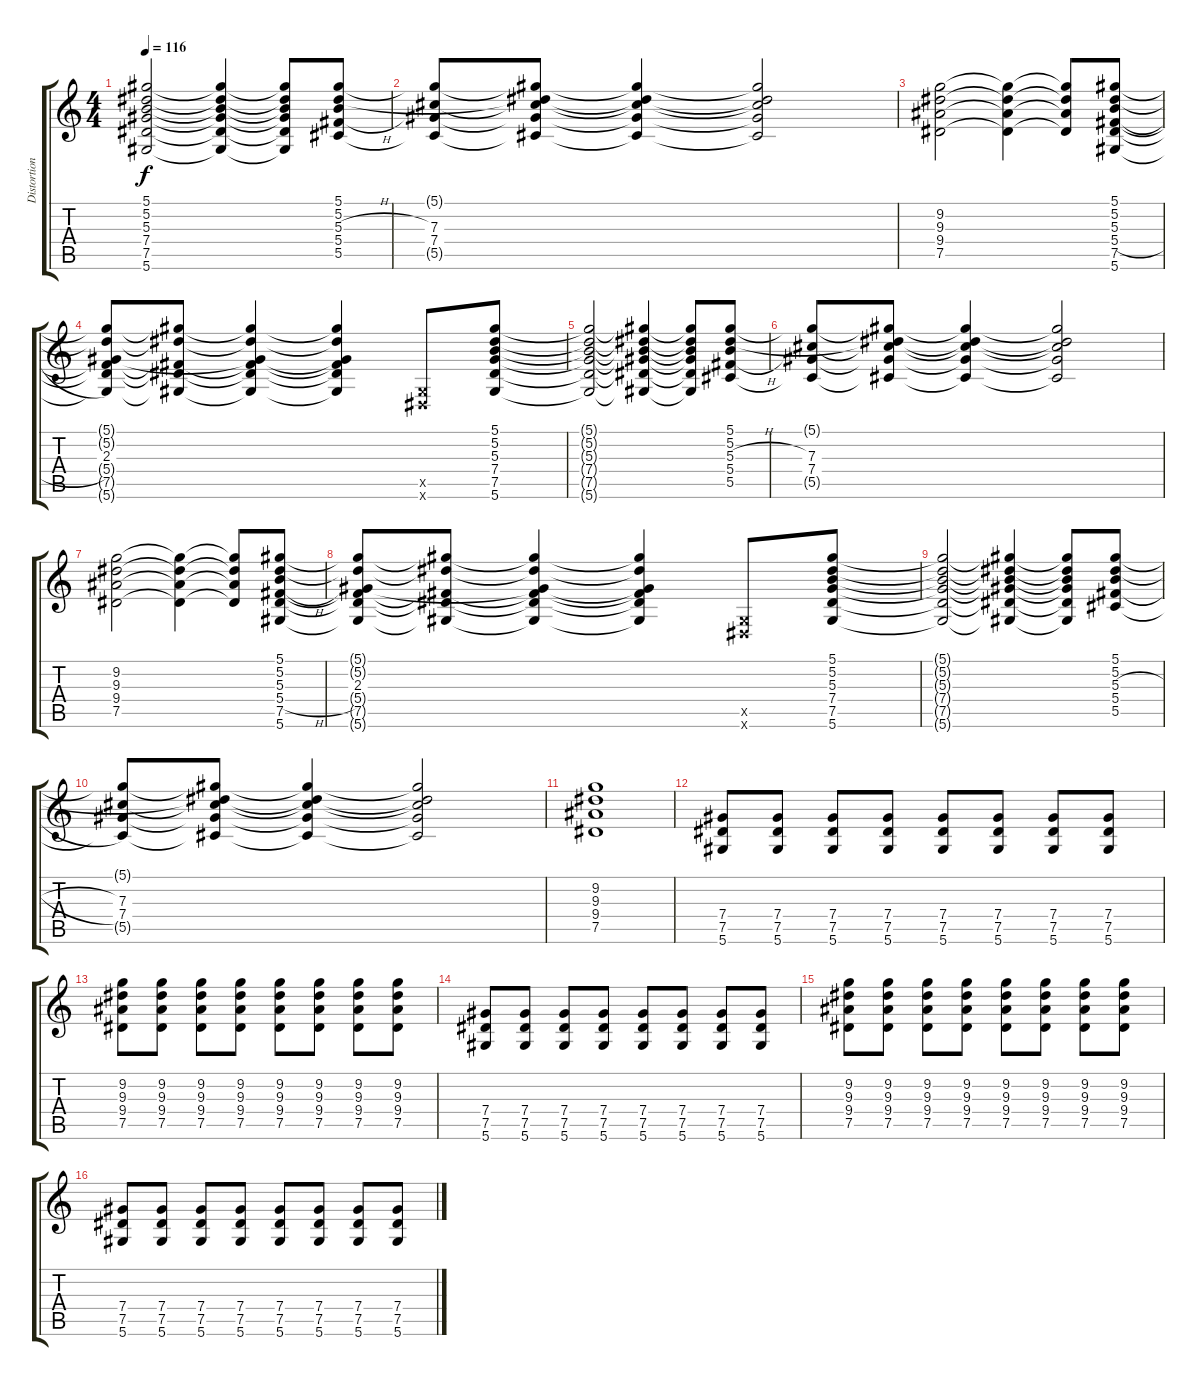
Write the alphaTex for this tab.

\track ("Distortion Guitar" "Distortion") {instrument distortionguitar}
\staff {score tabs}
\tuning (Eb4 Bb3 Gb3 Db3 Ab2 Eb2) {hide}
\ts (4 4)
\tempo 116
\clef g2
\ks c
(5.1{t} 5.2{t} 5.3{t} 7.4{t} 7.5{t} 5.6{t}).2{dy f} (5.1{t} 5.2{t} 5.3{t} 7.4{t} 7.5{t} 5.6{t}).4 (5.1{t} 5.2{t} 5.3{t} 7.4{t} 7.5{t} 5.6{t}).8 (5.1 5.2 5.3{h} 5.4{h} 5.5).8 |
(5.1{t} 7.3 7.4 5.5{t}).8 (5.1{t} 5.2{t} 7.3{t} 7.4{t} 5.5{t}).8 (5.1{t} 5.2{t} 7.3{t} 7.4{t} 5.5{t}).4 (5.1{t} 5.2{t} 7.3{t} 7.4{t} 5.5{t}).2 |
(9.2 9.3 9.4 7.5).2 (9.2{t} 9.3{t} 9.4{t} 7.5{t}).4 (9.2{t} 9.3{t} 9.4{t} 7.5{t}).8 (5.1 5.2 5.3 5.4{h} 7.5 5.6).8 |
(5.1{t} 5.2{t} 2.3 5.4{t} 7.5{t} 5.6{t}).8 (5.1{t} 5.2{t} 5.4{t} 7.5{t} 5.6{t}).8 (5.1{t} 5.2{t} 2.3{t} 5.4{t} 7.5{t} 5.6{t}).4 (5.1{t} 5.2{t} 2.3{t} 5.4{t} 7.5{t} 5.6{t}).4 (0.5{x} 0.6{x}).8 (5.1 5.2 5.3 7.4 7.5 5.6).8 |
(5.1{t} 5.2{t} 5.3{t} 7.4{t} 7.5{t} 5.6{t}).2 (5.1{t} 5.2{t} 5.3{t} 7.4{t} 7.5{t} 5.6{t}).4 (5.1{t} 5.2{t} 5.3{t} 7.4{t} 7.5{t} 5.6{t}).8 (5.1 5.2 5.3{h} 5.4{h} 5.5).8 |
(5.1{t} 7.3 7.4 5.5{t}).8 (5.1{t} 5.2{t} 7.3{t} 7.4{t} 5.5{t}).8 (5.1{t} 5.2{t} 7.3{t} 7.4{t} 5.5{t}).4 (5.1{t} 5.2{t} 7.3{t} 7.4{t} 5.5{t}).2 |
(9.2 9.3 9.4 7.5).2 (9.2{t} 9.3{t} 9.4{t} 7.5{t}).4 (9.2{t} 9.3{t} 9.4{t} 7.5{t}).8 (5.1 5.2 5.3 5.4{h} 7.5 5.6).8 |
(5.1{t} 5.2{t} 2.3 5.4{t} 7.5{t} 5.6{t}).8 (5.1{t} 5.2{t} 5.4{t} 7.5{t} 5.6{t}).8 (5.1{t} 5.2{t} 2.3{t} 5.4{t} 7.5{t} 5.6{t}).4 (5.1{t} 5.2{t} 2.3{t} 5.4{t} 7.5{t} 5.6{t}).4 (0.5{x} 0.6{x}).8 (5.1 5.2 5.3 7.4 7.5 5.6).8 |
(5.1{t} 5.2{t} 5.3{t} 7.4{t} 7.5{t} 5.6{t}).2 (5.1{t} 5.2{t} 5.3{t} 7.4{t} 7.5{t} 5.6{t}).4 (5.1{t} 5.2{t} 5.3{t} 7.4{t} 7.5{t} 5.6{t}).8 (5.1 5.2 5.3{h} 5.4{h} 5.5).8 |
(5.1{t} 7.3 7.4 5.5{t}).8 (5.1{t} 5.2{t} 7.3{t} 7.4{t} 5.5{t}).8 (5.1{t} 5.2{t} 7.3{t} 7.4{t} 5.5{t}).4 (5.1{t} 5.2{t} 7.3{t} 7.4{t} 5.5{t}).2 |
(9.2 9.3 9.4 7.5).1 |
(7.4 7.5 5.6).8 (7.4 7.5 5.6).8 (7.4 7.5 5.6).8 (7.4 7.5 5.6).8 (7.4 7.5 5.6).8 (7.4 7.5 5.6).8 (7.4 7.5 5.6).8 (7.4 7.5 5.6).8 |
(9.2 9.3 9.4 7.5).8 (9.2 9.3 9.4 7.5).8 (9.2 9.3 9.4 7.5).8 (9.2 9.3 9.4 7.5).8 (9.2 9.3 9.4 7.5).8 (9.2 9.3 9.4 7.5).8 (9.2 9.3 9.4 7.5).8 (9.2 9.3 9.4 7.5).8 |
(7.4 7.5 5.6).8 (7.4 7.5 5.6).8 (7.4 7.5 5.6).8 (7.4 7.5 5.6).8 (7.4 7.5 5.6).8 (7.4 7.5 5.6).8 (7.4 7.5 5.6).8 (7.4 7.5 5.6).8 |
(9.2 9.3 9.4 7.5).8 (9.2 9.3 9.4 7.5).8 (9.2 9.3 9.4 7.5).8 (9.2 9.3 9.4 7.5).8 (9.2 9.3 9.4 7.5).8 (9.2 9.3 9.4 7.5).8 (9.2 9.3 9.4 7.5).8 (9.2 9.3 9.4 7.5).8 |
(7.4 7.5 5.6).8 (7.4 7.5 5.6).8 (7.4 7.5 5.6).8 (7.4 7.5 5.6).8 (7.4 7.5 5.6).8 (7.4 7.5 5.6).8 (7.4 7.5 5.6).8 (7.4 7.5 5.6).8
